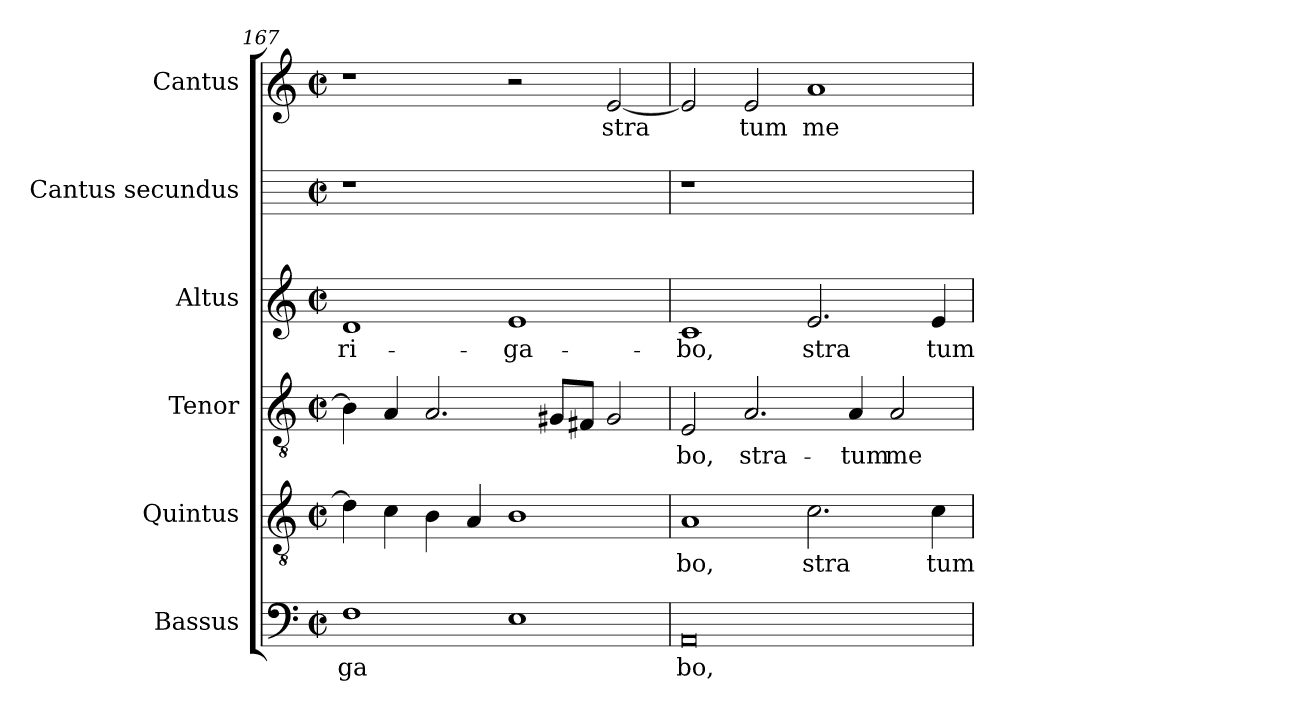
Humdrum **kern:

**kern	**text	**kern	**text	**kern	**text	**kern	**text	**kern	**kern	**text
*part6	*part6	*part5	*part5	*part4	*part4	*part3	*part3	*part2	*part1	*part1
*staff6	*staff6	*staff5	*staff5	*staff4	*staff4	*staff3	*staff3	*staff2	*staff1	*staff1
*I"Bassus	*	*I"Quintus	*	*I"Tenor	*	*I"Altus	*	*I"Cantus  secundus	*I"Cantus	*
*I'B	*	*I'Q	*	*I'T	*	*I'A	*	*	*I'C	*
*clefF4	*	*clefGv2	*	*clefGv2	*	*clefG2	*	*	*clefG2	*
*k[]	*	*k[]	*	*k[]	*	*k[]	*	*k[]	*k[]	*
*C:	*	*C:	*	*C:	*	*C:	*	*C:	*C:	*
*M2/2	*	*M2/2	*	*M2/2	*	*M2/2	*	*M2/2	*M2/2	*
*met(c|)	*	*met(c|)	*	*met(c|)	*	*met(c|)	*	*met(c|)	*met(c|)	*
=167	=167	=167	=167	=167	=167	=167	=167	=167	=167	=167
!	!LO:LY:b:cj	!	!LO:LY:b:cj	!	!LO:LY:b:cj	!	!LO:LY:b:cj	!	!	!
1F	ga	4d\]	--	4B\]	--	1d	ri-	1r	1r	.
!	!	!	!LO:LY:b:cj	!	!LO:LY:b:cj	!	!	!	!	!
.	.	4c\	--	4A/	--	.	.	.	.	.
!	!	!	!LO:LY:b:cj	!	!LO:LY:b:cj	!	!	!	!	!
.	.	4B\	--	2.A/	--	.	.	.	.	.
!	!	!	!LO:LY:b:cj	!	!	!	!	!	!	!
.	.	4A/	--	.	.	.	.	.	.	.
!	!LO:LY:b:cj	!	!LO:LY:b:cj	!	!	!	!LO:LY:b:cj	!	!	!
1E	.	1B	--	.	.	1e	-ga-	1ryy	2r	.
!	!	!	!	!	!LO:LY:b:cj	!	!	!	!	!
.	.	.	.	8G#/L	--	.	.	.	.	.
!	!	!	!	!	!LO:LY:b:cj	!	!	!	!	!
.	.	.	.	8F#/J	--	.	.	.	.	.
!	!	!	!	!	!LO:LY:b:cj	!	!	!	!	!LO:LY:b:cj
.	.	.	.	2G#/	--	.	.	.	[>2e/	stra
!!LO:PB:g=z
=168	=168	=168	=168	=168	=168	=168	=168	=168	=168	=168
!	!LO:LY:b:cj	!	!LO:LY:b:cj	!	!LO:LY:b:cj	!	!LO:LY:b:cj	!	!	!LO:LY:b:cj
0AA	bo,	1A	-bo,	2E/	-bo,	1c	-bo,	1r	2e/]	.
!	!	!	!	!	!LO:LY:b:cj	!	!	!	!	!LO:LY:b:cj
.	.	.	.	2.A/	stra-	.	.	.	2e/	tum
!	!	!	!LO:LY:b:cj	!	!	!	!LO:LY:b:cj	!	!	!LO:LY:b:cj
.	.	2.c\	stra	.	.	2.e/	stra	1ryy	1a	me
!	!	!	!	!	!LO:LY:b:cj	!	!	!	!	!
.	.	.	.	4A/	-tum	.	.	.	.	.
!	!	!	!	!	!LO:LY:b:cj	!	!	!	!	!
.	.	.	.	2A/	me-	.	.	.	.	.
!	!	!	!LO:LY:b:cj	!	!	!	!LO:LY:b:cj	!	!	!
.	.	4c\	tum	.	.	4e/	tum	.	.	.
=	=	=	=	=	=	=	=	=	=	=
*-	*-	*-	*-	*-	*-	*-	*-	*-	*-	*-
